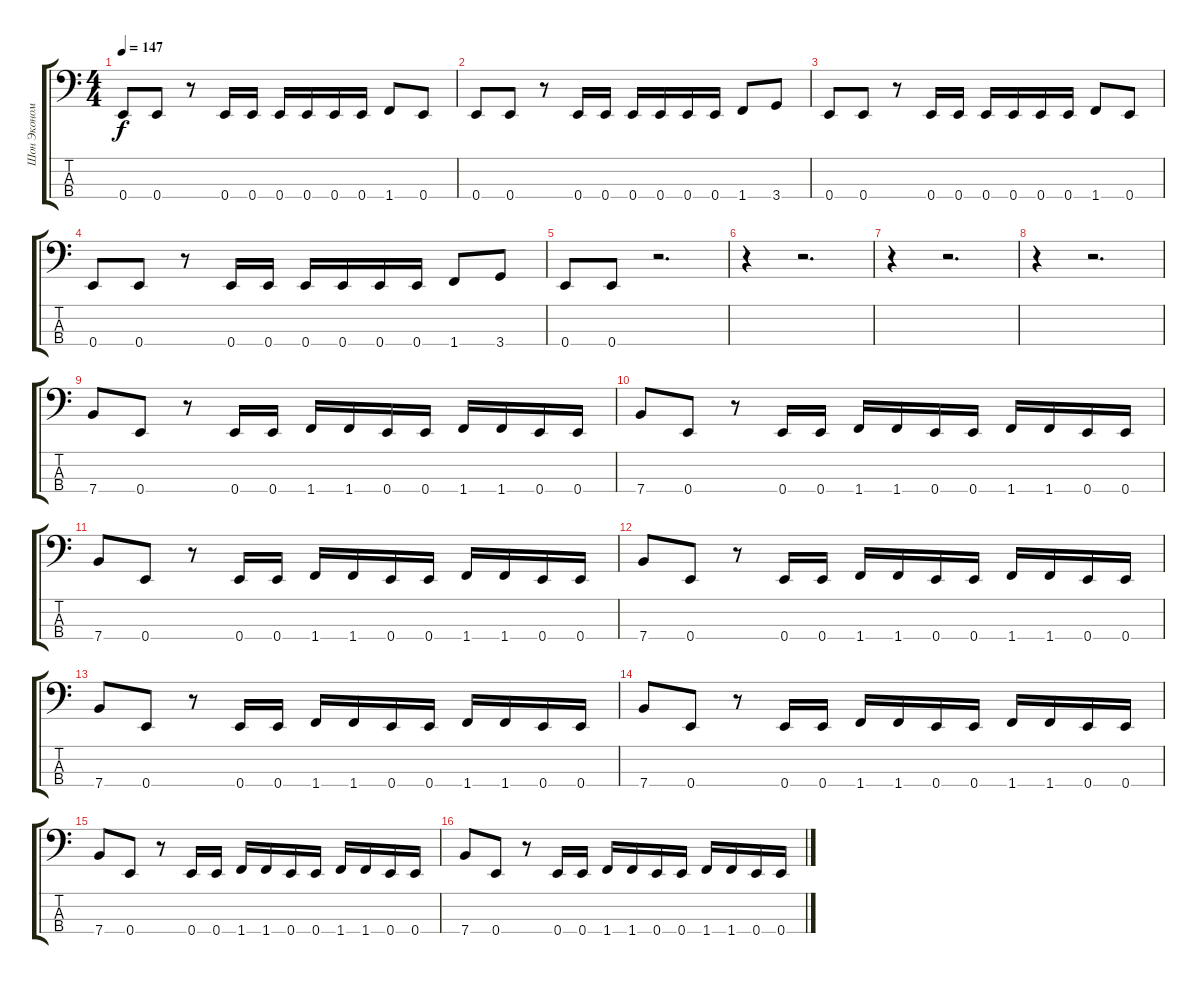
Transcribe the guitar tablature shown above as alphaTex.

\track ("Шон Экономаки" "Шон Эконом") {instrument electricbasspick}
\staff {score tabs}
\tuning (G2 D2 A1 E1) {hide}
\ts (4 4)
\tempo 147
\clef f4
\ks c
0.4.8{dy f} 0.4.8 r.8 0.4.16 0.4.16 0.4.16 0.4.16 0.4.16 0.4.16 1.4.8 0.4.8 |
0.4.8 0.4.8 r.8 0.4.16 0.4.16 0.4.16 0.4.16 0.4.16 0.4.16 1.4.8 3.4.8 |
0.4.8 0.4.8 r.8 0.4.16 0.4.16 0.4.16 0.4.16 0.4.16 0.4.16 1.4.8 0.4.8 |
0.4.8 0.4.8 r.8 0.4.16 0.4.16 0.4.16 0.4.16 0.4.16 0.4.16 1.4.8 3.4.8 |
0.4.8 0.4.8 r.2{d} |
r.4 r.2{d} |
r.4 r.2{d} |
r.4 r.2{d} |
7.4.8 0.4.8 r.8 0.4.16 0.4.16 1.4.16 1.4.16 0.4.16 0.4.16 1.4.16 1.4.16 0.4.16 0.4.16 |
7.4.8 0.4.8 r.8 0.4.16 0.4.16 1.4.16 1.4.16 0.4.16 0.4.16 1.4.16 1.4.16 0.4.16 0.4.16 |
7.4.8 0.4.8 r.8 0.4.16 0.4.16 1.4.16 1.4.16 0.4.16 0.4.16 1.4.16 1.4.16 0.4.16 0.4.16 |
7.4.8 0.4.8 r.8 0.4.16 0.4.16 1.4.16 1.4.16 0.4.16 0.4.16 1.4.16 1.4.16 0.4.16 0.4.16 |
7.4.8 0.4.8 r.8 0.4.16 0.4.16 1.4.16 1.4.16 0.4.16 0.4.16 1.4.16 1.4.16 0.4.16 0.4.16 |
7.4.8 0.4.8 r.8 0.4.16 0.4.16 1.4.16 1.4.16 0.4.16 0.4.16 1.4.16 1.4.16 0.4.16 0.4.16 |
7.4.8 0.4.8 r.8 0.4.16 0.4.16 1.4.16 1.4.16 0.4.16 0.4.16 1.4.16 1.4.16 0.4.16 0.4.16 |
7.4.8 0.4.8 r.8 0.4.16 0.4.16 1.4.16 1.4.16 0.4.16 0.4.16 1.4.16 1.4.16 0.4.16 0.4.16
